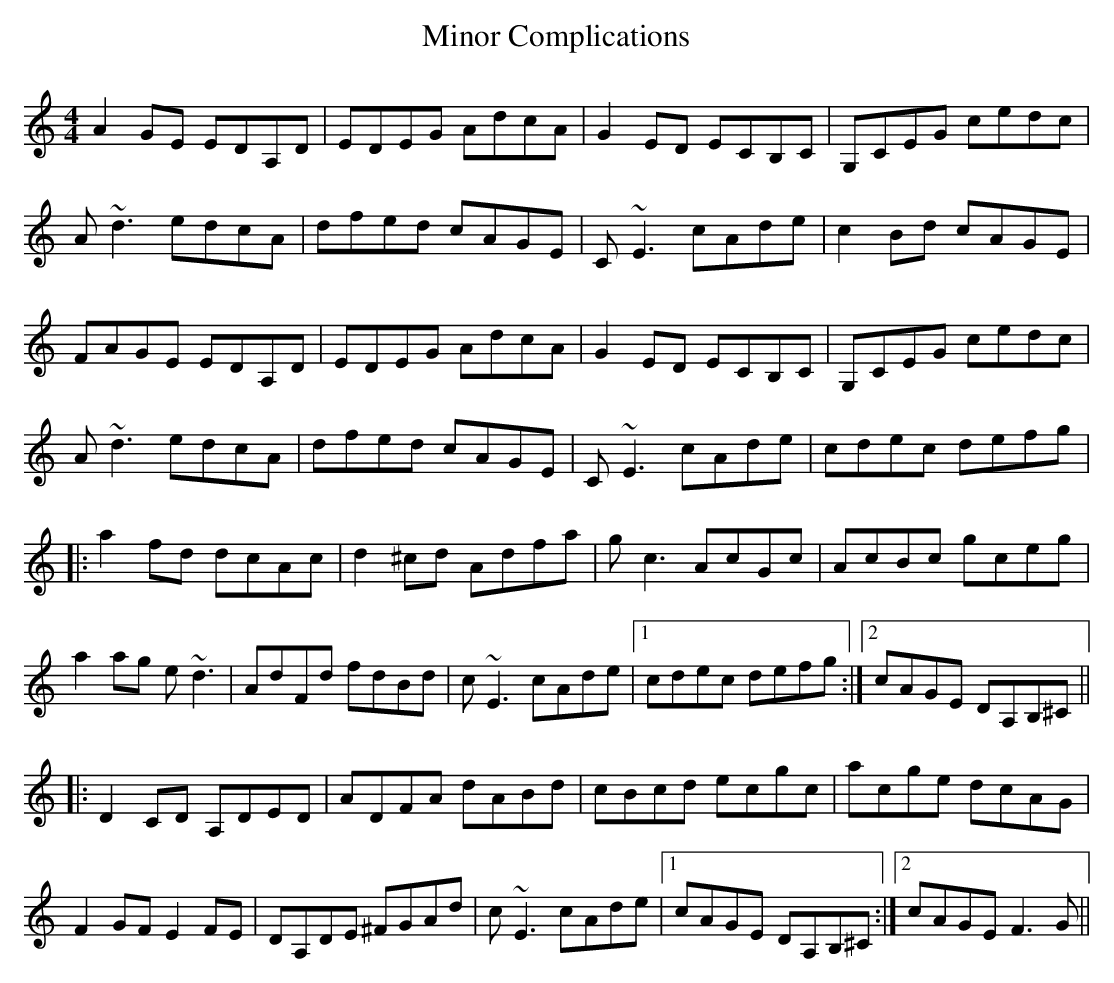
X:1
T: Minor Complications
M: 4/4
L: 1/8
K: Amin
A2GE EDA,D|EDEG AdcA|G2ED ECB,C|G,CEG cedc|
A~d3 edcA|dfed cAGE|C~E3 cAde|c2Bd cAGE|
FAGE EDA,D|EDEG AdcA|G2ED ECB,C|G,CEG cedc|
A~d3 edcA|dfed cAGE|C~E3 cAde|cdec defg|
|:a2fd dcAc|d2^cd Adfa|g?c3 AcGc|AcBc gceg|
a2ag e~d3|AdFd fdBd|c~E3 cAde|1 cdec defg:|2 cAGE DA,B,^C||
|:D2CD A,DED|ADFA dABd|cBcd ecgc|acge dcAG|
F2GF E2FE|DA,DE ^FGAd|c~E3 cAde|1 cAGE DA,B,^C:|2 cAGE F3G||
